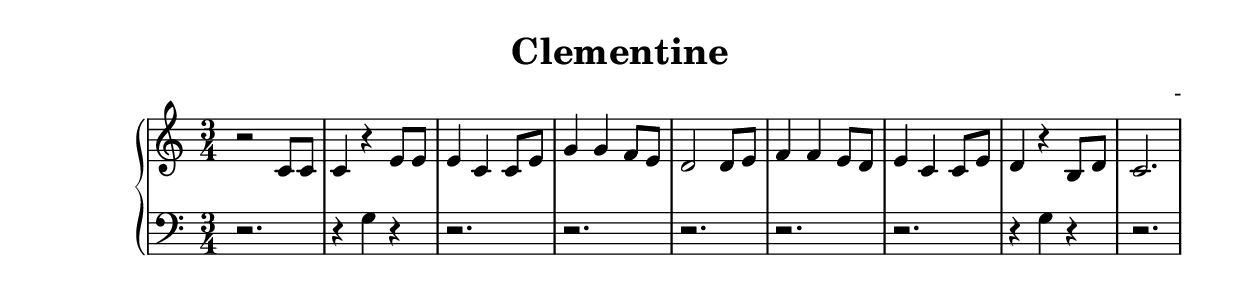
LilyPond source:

\header {
  title = "Clementine"
  composer = "-"
}
\version "2.16.2"

upper = \relative c' {
  \clef treble
  \key c \major
  \time 3/4
  r2 c8 c  c4 r4 e8 e e4 c c8 e g4 g f8 e d2 d8 e f4 f e8 d e4 c c8 e d4 r4 b8 d c2.
}

lower = \relative c {
  \clef bass
  \key c \major
  \time 3/4
  r2. r4 g' r r2. r r r r r4 g r4 r2.
}

\score {
  \new PianoStaff <<
     \new Staff = "upper" \upper
     \new Staff = "lower" \lower
  >>
}